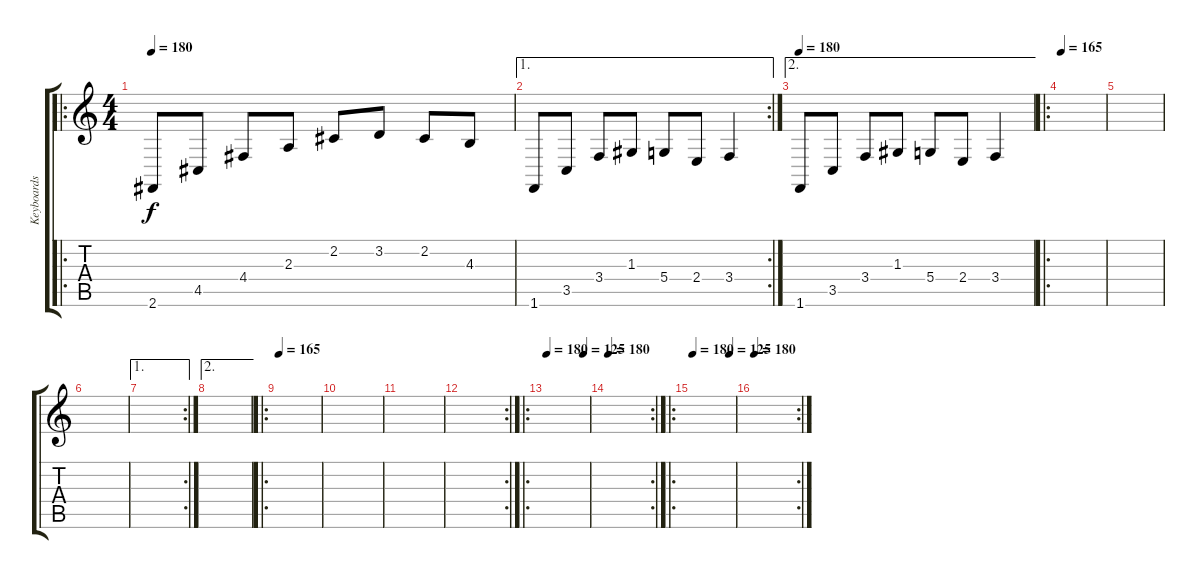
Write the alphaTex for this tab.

\track ("Keyboards" "Keyboards") {instrument pad4choir}
\staff {score tabs}
\tuning (E4 B3 G3 D3 A2 E2) {hide}
\ro
\ts (4 4)
\tempo 180
\clef g2
\ks c
2.6.8{dy f} 4.5.8 4.4.8 2.3.8 2.2.8 3.2.8 2.2.8 4.3.8 |
\ae 1
\rc 2
1.6.8 3.5.8 3.4.8 1.3.8 5.4.8 2.4.8 3.4.4 |
\ae 2
\tempo 180
1.6.8 3.5.8 3.4.8 1.3.8 5.4.8 2.4.8 3.4.4 |
\ro
\tempo 165
|
|
|
\ae 1
\rc 2
|
\ae 2
|
\ro
\tempo 165
|
|
|
\rc 2
|
\ro
\tempo 180
\tempo (125 0.875)
|
\rc 2
\tempo 180
|
\ro
\tempo 180
\tempo (125 0.875)
|
\rc 2
\tempo 180
